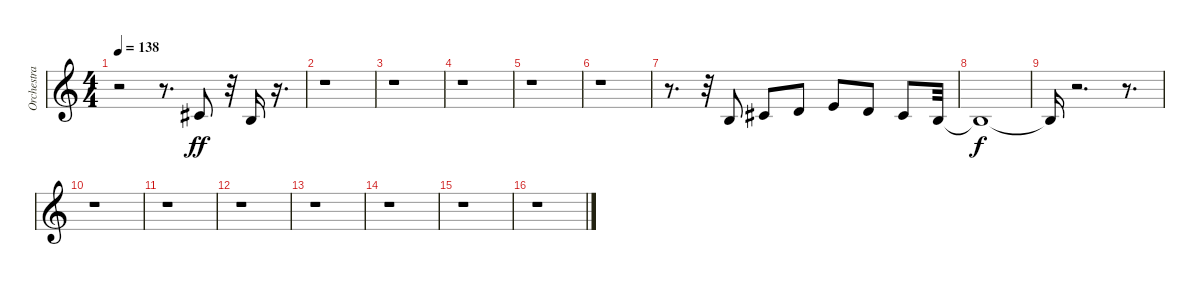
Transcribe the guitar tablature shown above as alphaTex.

\track (" Orchestral Strings 2" " Orchestra") {instrument stringensemble2}
\staff {score}
\tuning (E4 B3 G3 D3 A2 E2) {hide}
\ts (4 4)
\tempo 138
\clef g2
\ks c
r.2{dy f} r.8{d} 2.2.8{dy ff} r.32 0.2.16 r.16{d} |
r.1 |
r.1 |
r.1 |
r.1 |
r.1 |
r.8{d} r.32 0.2.8 2.2.8 3.2.8 0.1.8 3.2.8 2.2.8 0.2.32 |
0.2{t}.1{dy f} |
0.2{t}.16 r.2{d} r.8{d} |
r.1 |
r.1 |
r.1 |
r.1 |
r.1 |
r.1 |
r.1
